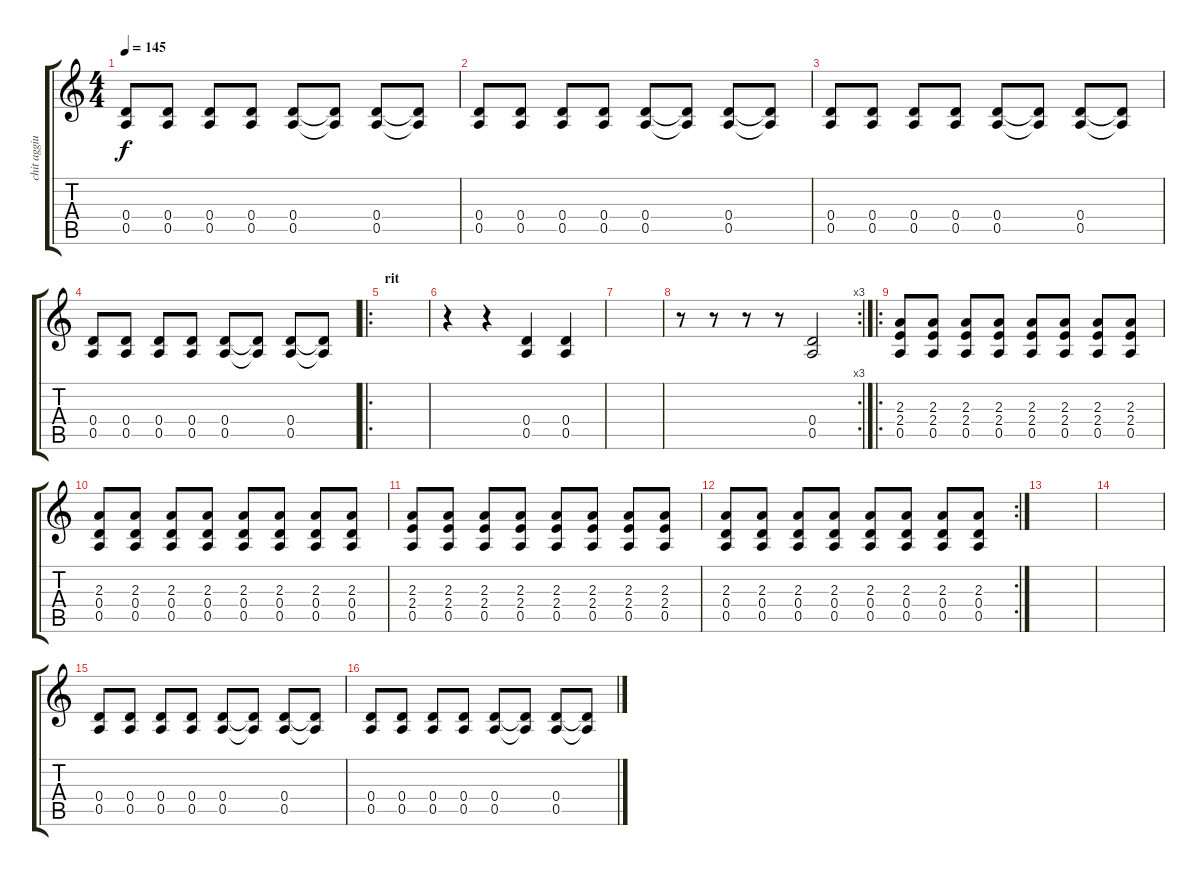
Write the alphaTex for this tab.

\track ("chit aggiunta" "chit aggiu") {instrument overdrivenguitar}
\staff {score tabs}
\tuning (E4 B3 G3 D3 A2 E2) {hide}
\ts (4 4)
\tempo 145
\clef g2
\ks c
(0.4 0.5).8{dy f} (0.4 0.5).8 (0.4 0.5).8 (0.4 0.5).8 (0.4 0.5).8 (0.4{t} 0.5{t}).8 (0.4 0.5).8 (0.4{t} 0.5{t}).8 |
(0.4 0.5).8 (0.4 0.5).8 (0.4 0.5).8 (0.4 0.5).8 (0.4 0.5).8 (0.4{t} 0.5{t}).8 (0.4 0.5).8 (0.4{t} 0.5{t}).8 |
(0.4 0.5).8 (0.4 0.5).8 (0.4 0.5).8 (0.4 0.5).8 (0.4 0.5).8 (0.4{t} 0.5{t}).8 (0.4 0.5).8 (0.4{t} 0.5{t}).8 |
(0.4 0.5).8 (0.4 0.5).8 (0.4 0.5).8 (0.4 0.5).8 (0.4 0.5).8 (0.4{t} 0.5{t}).8 (0.4 0.5).8 (0.4{t} 0.5{t}).8 |
\ro
\section ("" "rit")
|
r.4 r.4 (0.4 0.5).4 (0.4 0.5).4 |
|
\rc 3
r.8 r.8 r.8 r.8 (0.4 0.5).2 |
\ro
(2.3 2.4 0.5).8{volume 11 instrument overdrivenguitar} (2.3 2.4 0.5).8 (2.3 2.4 0.5).8 (2.3 2.4 0.5).8 (2.3 2.4 0.5).8 (2.3 2.4 0.5).8 (2.3 2.4 0.5).8 (2.3 2.4 0.5).8 |
(2.3 0.4 0.5).8 (2.3 0.4 0.5).8 (2.3 0.4 0.5).8 (2.3 0.4 0.5).8 (2.3 0.4 0.5).8 (2.3 0.4 0.5).8 (2.3 0.4 0.5).8 (2.3 0.4 0.5).8 |
(2.3 2.4 0.5).8 (2.3 2.4 0.5).8 (2.3 2.4 0.5).8 (2.3 2.4 0.5).8 (2.3 2.4 0.5).8 (2.3 2.4 0.5).8 (2.3 2.4 0.5).8 (2.3 2.4 0.5).8 |
\rc 2
(2.3 0.4 0.5).8 (2.3 0.4 0.5).8 (2.3 0.4 0.5).8 (2.3 0.4 0.5).8 (2.3 0.4 0.5).8 (2.3 0.4 0.5).8 (2.3 0.4 0.5).8 (2.3 0.4 0.5).8 |
|
|
(0.4 0.5).8{instrument electricguitarmuted} (0.4 0.5).8 (0.4 0.5).8 (0.4 0.5).8 (0.4 0.5).8 (0.4{t} 0.5{t}).8 (0.4 0.5).8 (0.4{t} 0.5{t}).8 |
(0.4 0.5).8 (0.4 0.5).8 (0.4 0.5).8 (0.4 0.5).8 (0.4 0.5).8 (0.4{t} 0.5{t}).8 (0.4 0.5).8 (0.4{t} 0.5{t}).8
